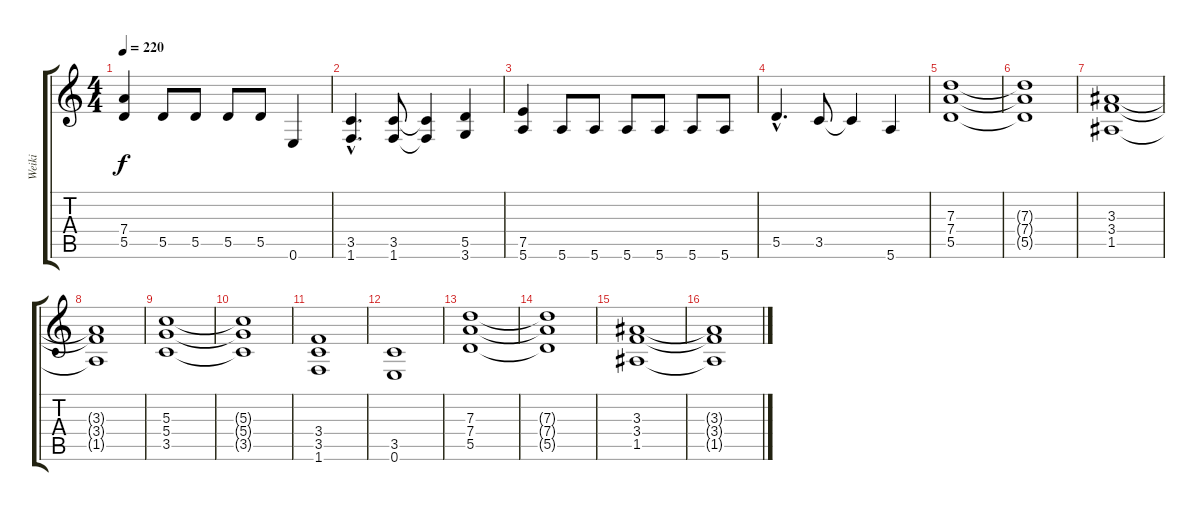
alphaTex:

\track ("Weiki" "Weiki") {instrument distortionguitar}
\staff {score tabs}
\tuning (E4 B3 G3 D3 A2 E2) {hide}
\ts (4 4)
\tempo 220
\clef g2
\ks c
(7.4 5.5).4{dy f} 5.5.8 5.5.8 5.5.8 5.5.8 0.6.4 |
(3.5{hac} 1.6{hac}).4{d} (3.5 1.6).8 (3.5{t} 1.6{t}).4 (5.5 3.6).4 |
(7.5 5.6).4 5.6.8 5.6.8 5.6.8 5.6.8 5.6.8 5.6.8 |
5.5{hac}.4{d} 3.5.8 3.5{t}.4 5.6.4 |
(7.3 7.4 5.5).1{volume 13} |
(7.3{t} 7.4{t} 5.5{t}).1 |
(3.3 3.4 1.5).1 |
(3.3{t} 3.4{t} 1.5{t}).1 |
(5.3 5.4 3.5).1 |
(5.3{t} 5.4{t} 3.5{t}).1 |
(3.4 3.5 1.6).1 |
(3.5 0.6).1 |
(7.3 7.4 5.5).1 |
(7.3{t} 7.4{t} 5.5{t}).1 |
(3.3 3.4 1.5).1 |
(3.3{t} 3.4{t} 1.5{t}).1
